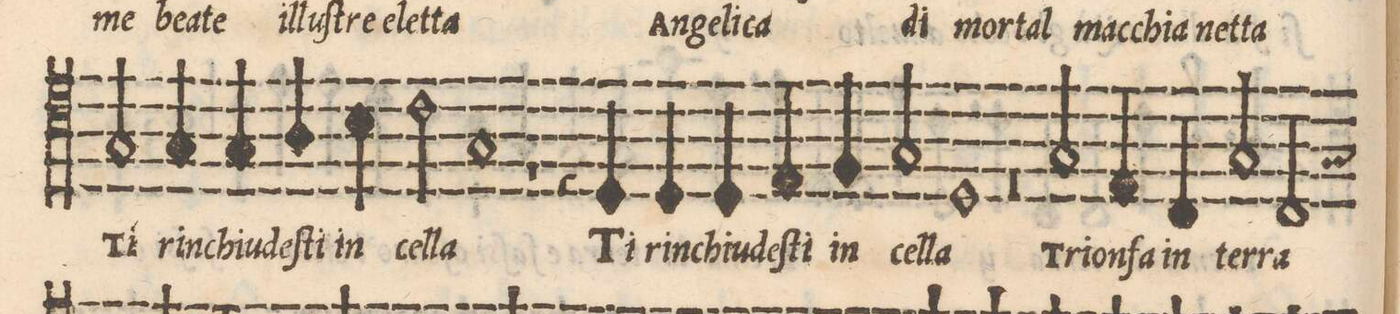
**kern	**text
*I"BASSO	*
*clefC4	*
*k[]	*
*met(C|)	*
*M2/1	*
2G/	Ti
4G/	rin-
4G/	-chiu-
=16-	=16-
4A/	-deſ-
4B\	-ti in
2c\	cel-
1G	-la
=17-	=17-
1r	.
4r	.
4D/	Ti
4D/	rin-
4D/	-chiu-
=18-	=18-
4E/	-deſ-
4F/	-ti in
2G/	cel-
1D	-la
=19-	=19-
0r	.
=20-	=20-
2G/	Trion-
4E/	-fa
4C/	in
2G/	ter-
2C/	-ra
=21-	=21-
*-	*-
